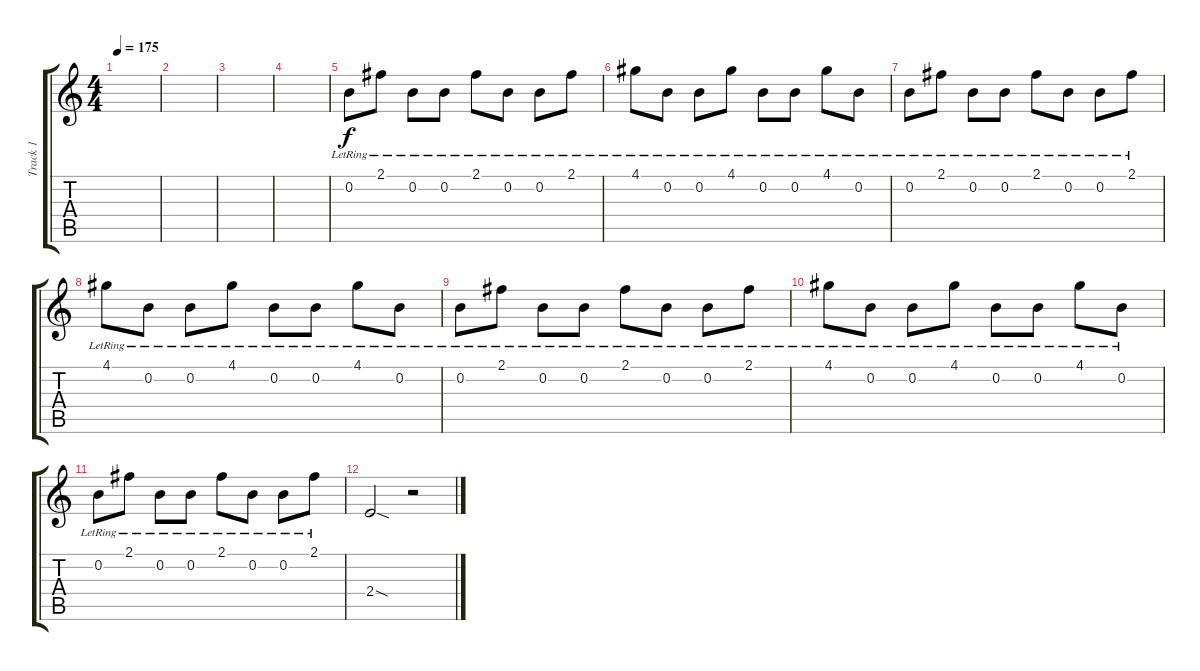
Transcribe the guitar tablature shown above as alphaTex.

\track ("Track 1" "Track 1") {instrument acousticguitarsteel}
\staff {score tabs}
\tuning (E4 B3 G3 D3 A2 E2) {hide}
\ts (4 4)
\tempo 175
\clef g2
\ks c
|
|
|
|
0.2{lr}.8 2.1{lr}.8 0.2{lr}.8 0.2{lr}.8 2.1{lr}.8 0.2{lr}.8 0.2{lr}.8 2.1{lr}.8 |
4.1{lr}.8 0.2{lr}.8 0.2{lr}.8 4.1{lr}.8 0.2{lr}.8 0.2{lr}.8 4.1{lr}.8 0.2{lr}.8 |
0.2{lr}.8 2.1{lr}.8 0.2{lr}.8 0.2{lr}.8 2.1{lr}.8 0.2{lr}.8 0.2{lr}.8 2.1{lr}.8 |
4.1{lr}.8 0.2{lr}.8 0.2{lr}.8 4.1{lr}.8 0.2{lr}.8 0.2{lr}.8 4.1{lr}.8 0.2{lr}.8 |
0.2{lr}.8 2.1{lr}.8 0.2{lr}.8 0.2{lr}.8 2.1{lr}.8 0.2{lr}.8 0.2{lr}.8 2.1{lr}.8 |
4.1{lr}.8 0.2{lr}.8 0.2{lr}.8 4.1{lr}.8 0.2{lr}.8 0.2{lr}.8 4.1{lr}.8 0.2{lr}.8 |
0.2{lr}.8 2.1{lr}.8 0.2{lr}.8 0.2{lr}.8 2.1{lr}.8 0.2{lr}.8 0.2{lr}.8 2.1{lr}.8 |
2.4{sod}.2 r.2
